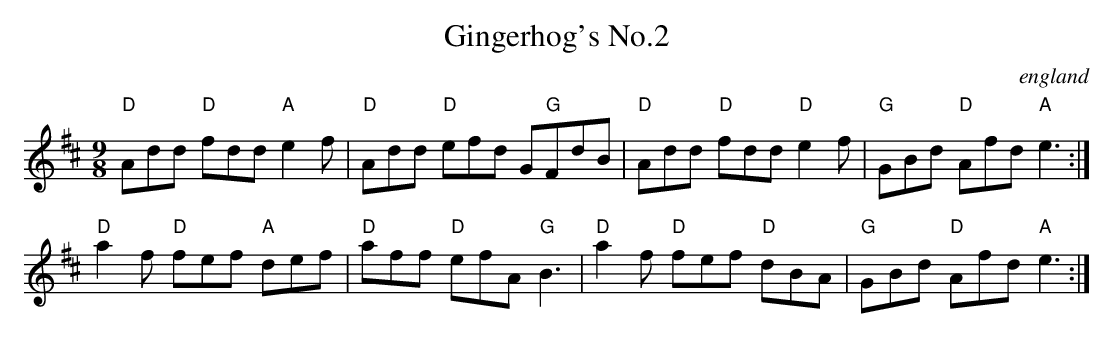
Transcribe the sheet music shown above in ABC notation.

X:1
T:Gingerhog's No.2
O:england
M:4/4
K:D
M:9/8
"D"Add "D"fdd "A"e2f|"D"Add "D"efd G"G"FdB|"D"Add "D"fdd "D"e2f|\
"G"GBd "D"Afd "A"e3:|
"D"a2f "D"fef "A"def|"D"aff "D"efA "G"B3|"D"a2f "D"fef "D"dBA|\
"G"GBd "D"Afd "A"e3:|
